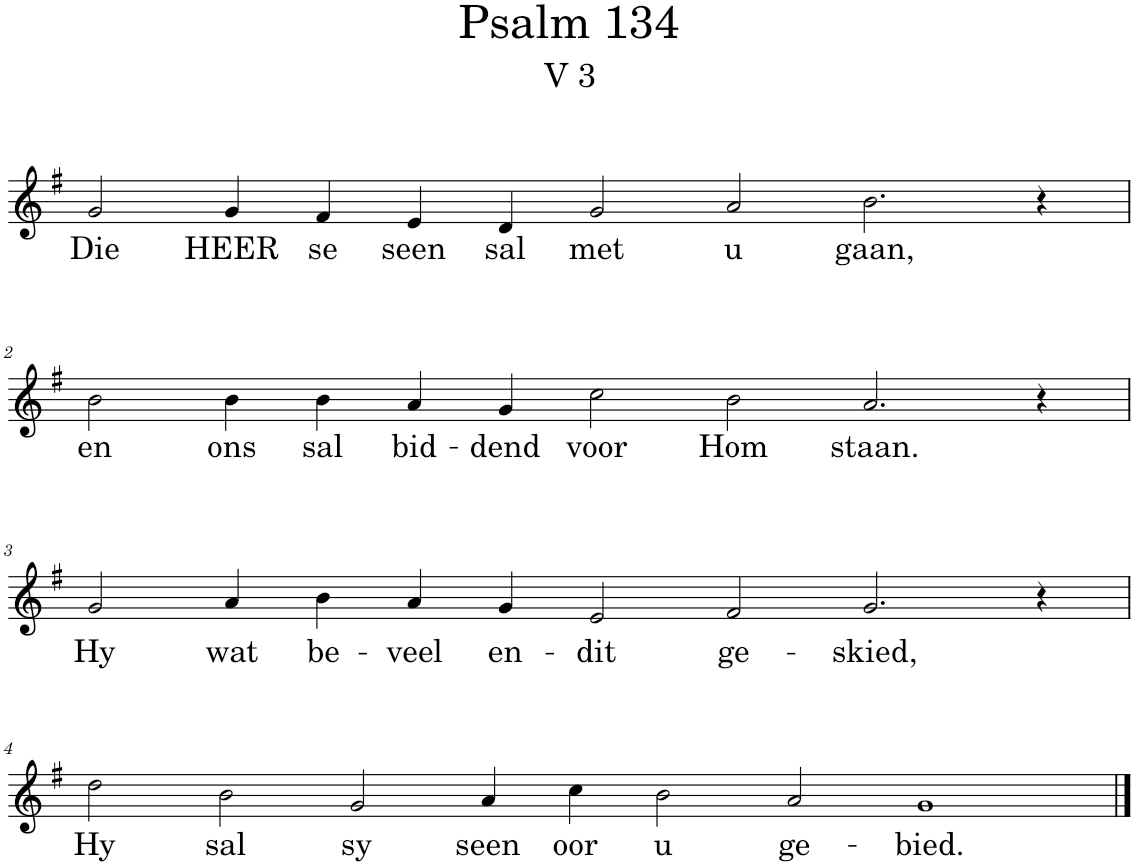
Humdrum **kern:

**kern	**text
*part1	*part1
*staff1	*staff1
*I"Pipe Organ	*
*I'Org.	*
*clefG2	*
*k[f#]	*
*M14/4	*
=1	=1
!	!LO:LY:b
2g/	Die
!	!LO:LY:b
4g/	HEER
!	!LO:LY:b
4f#/	se
!	!LO:LY:b
4e/	seen
!	!LO:LY:b
4d/	sal
!	!LO:LY:b
2g/	met
!	!LO:LY:b
2a/	u
!	!LO:LY:b
2.b\	gaan,
4r	.
!!LO:LB:g=z
=2	=2
!	!LO:LY:b
2b\	en
!	!LO:LY:b
4b\	ons
!	!LO:LY:b
4b\	sal
!	!LO:LY:b
4a/	bid-
!	!LO:LY:b
4g/	-dend
!	!LO:LY:b
2cc\	voor
!	!LO:LY:b
2b\	Hom
!	!LO:LY:b
2.a/	staan.
4r	.
!!LO:LB:g=z
=3	=3
!	!LO:LY:b
2g/	Hy
!	!LO:LY:b
4a/	wat
!	!LO:LY:b
4b\	be-
!	!LO:LY:b
4a/	-veel
!	!LO:LY:b
4g/	en-
!	!LO:LY:b
2e/	-dit
!	!LO:LY:b
2f#/	ge-
!	!LO:LY:b
2.g/	-skied,
4r	.
!!LO:LB:g=z
=4	=4
*M16/4	*
!	!LO:LY:b
2dd\	Hy
!	!LO:LY:b
2b\	sal
!	!LO:LY:b
2g/	sy
!	!LO:LY:b
4a/	seen
!	!LO:LY:b
4cc\	oor
!	!LO:LY:b
2b\	u
!	!LO:LY:b
2a/	ge-
!	!LO:LY:b
1g	-bied.
==	==
*-	*-
